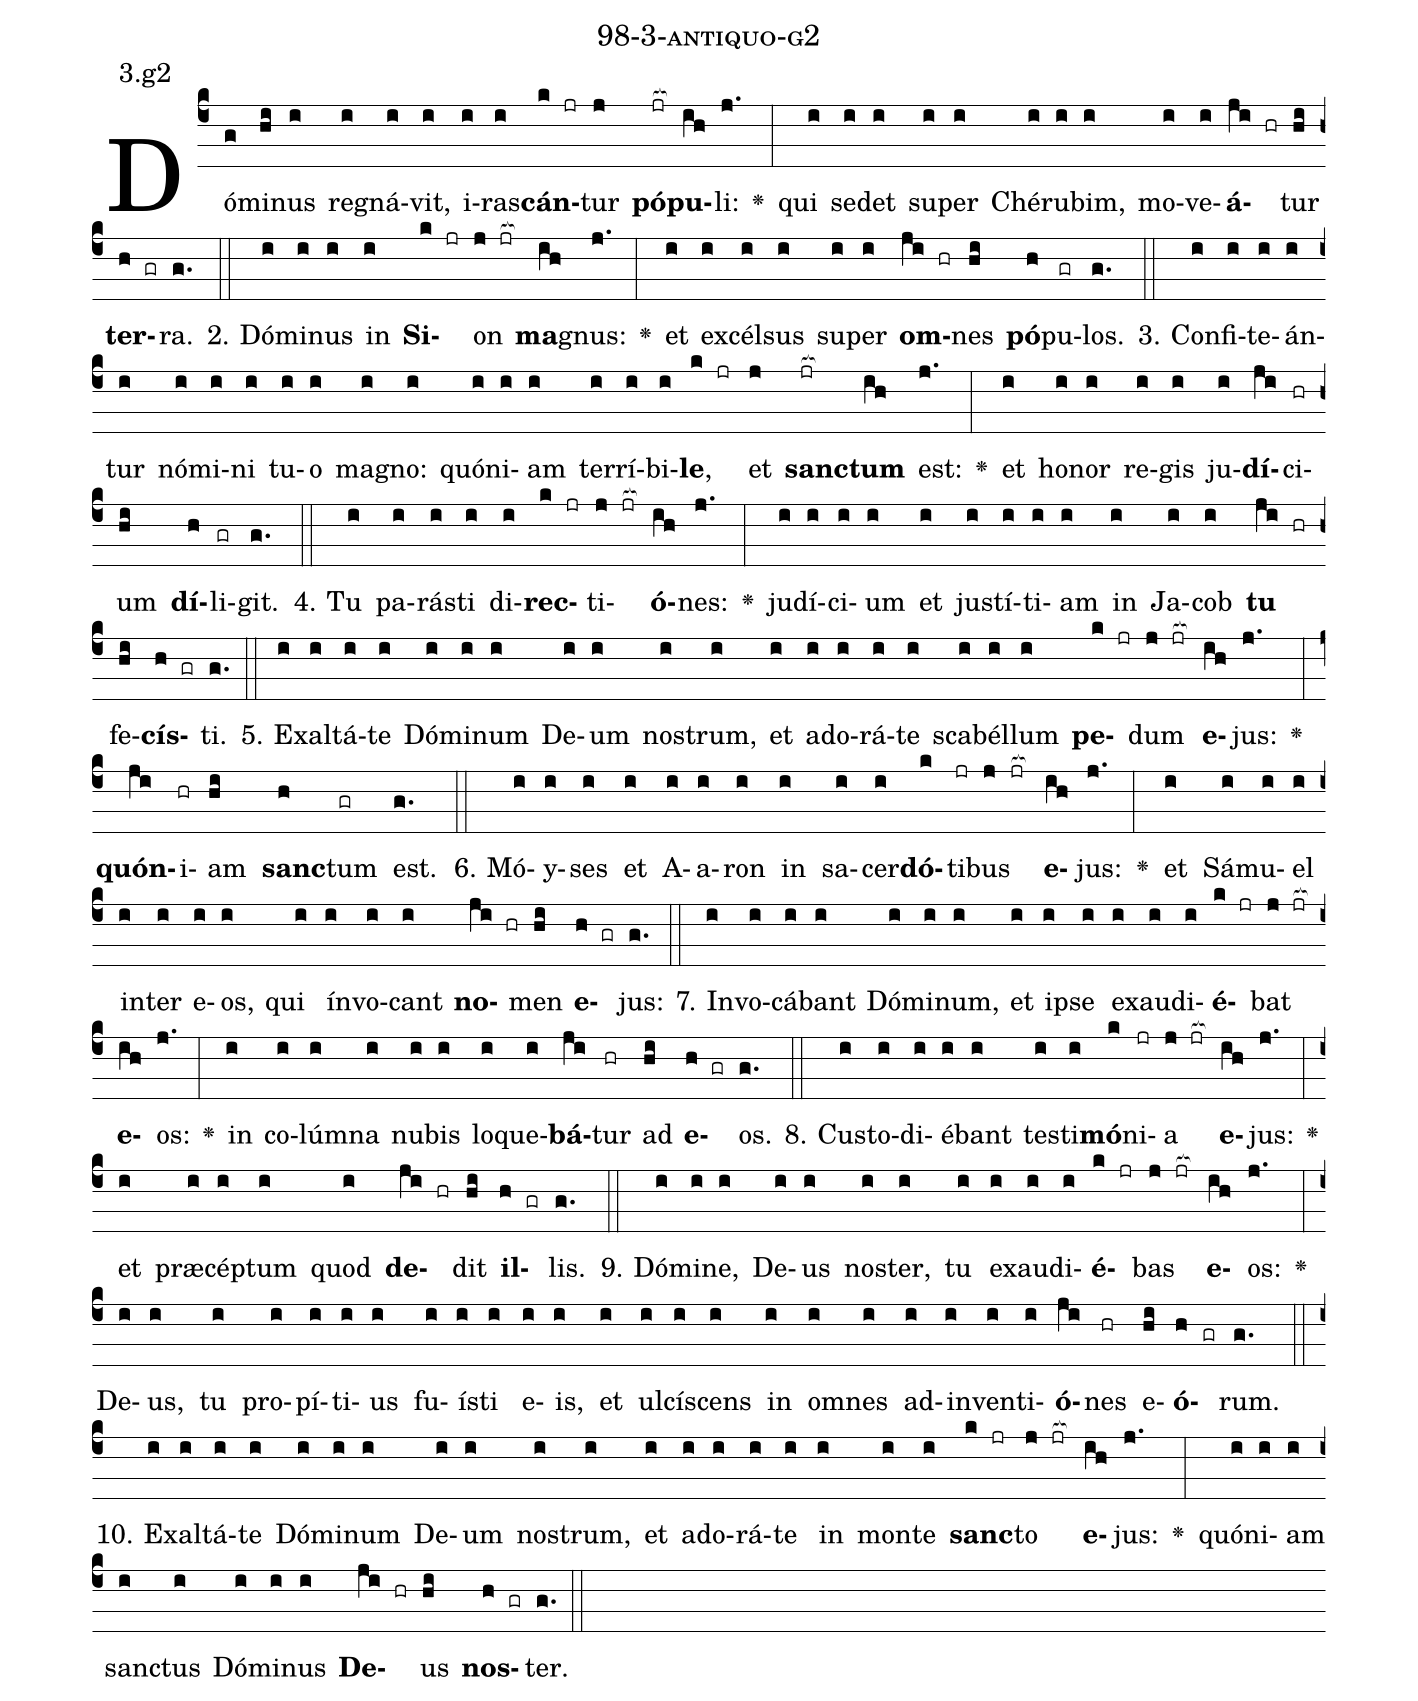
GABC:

name: 98-3-antiquo-g2;
annotation: 3.g2;
%%
(c4)Dó(g)mi(hi)nus(i) re(i)gná(i)vit,(i) i(i)ras(i)<b>cán</b>(k jr)tur(j) <b>pó</b>(jr[ocb:1{])<b>pu</b>(ih[ocb:0}])li:(j.) <v>\greheightstar</v>(:) qui(i) se(i)det(i) su(i)per(i) Ché(i)ru(i)bim,(i) mo(i)ve(i)<b>á</b>(ji hr)tur(hi) <b>ter</b>(h gr)ra.(g.) (::)
2. Dó(i)mi(i)nus(i) in(i) <b>Si</b>(k jr)on(j jr[ocb:1{]) <b>ma</b>(ih[ocb:0}])gnus:(j.) <v>\greheightstar</v>(:) et(i) ex(i)cél(i)sus(i) su(i)per(i) <b>om</b>(ji hr)nes(hi) <b>pó</b>(h)pu(gr)los.(g.) (::)
3. Con(i)fi(i)te(i)án(i)tur(i) nó(i)mi(i)ni(i) tu(i)o(i) ma(i)gno:(i) quón(i)i(i)am(i) ter(i)rí(i)bi(i)<b>le</b>,(k jr) et(j) <b>sanc</b>(jr[ocb:1{])<b>tum</b>(ih[ocb:0}]) est:(j.) <v>\greheightstar</v>(:) et(i) ho(i)nor(i) re(i)gis(i) ju(i)<b>dí</b>(ji)ci(hr)um(hi) <b>dí</b>(h)li(gr)git.(g.) (::)
4. Tu(i) pa(i)rás(i)ti(i) di(i)<b>rec</b>(k jr)ti(j jr[ocb:1{])<b>ó</b>(ih[ocb:0}])nes:(j.) <v>\greheightstar</v>(:) ju(i)dí(i)ci(i)um(i) et(i) jus(i)tí(i)ti(i)am(i) in(i) Ja(i)cob(i) <b>tu</b>(ji hr) fe(hi)<b>cís</b>(h gr)ti.(g.) (::)
5. Ex(i)al(i)tá(i)te(i) Dó(i)mi(i)num(i) De(i)um(i) nos(i)trum,(i) et(i) ad(i)o(i)rá(i)te(i) sca(i)bél(i)lum(i) <b>pe</b>(k jr)dum(j jr[ocb:1{]) <b>e</b>(ih[ocb:0}])jus:(j.) <v>\greheightstar</v>(:) <b>quón</b>(ji)i(hr)am(hi) <b>sanc</b>(h)tum(gr) est.(g.) (::)
6. Mó(i)y(i)ses(i) et(i) A(i)a(i)ron(i) in(i) sa(i)cer(i)<b>dó</b>(k)ti(jr)bus(j jr[ocb:1{]) <b>e</b>(ih[ocb:0}])jus:(j.) <v>\greheightstar</v>(:) et(i) Sá(i)mu(i)el(i) in(i)ter(i) e(i)os,(i) qui(i) ín(i)vo(i)cant(i) <b>no</b>(ji hr)men(hi) <b>e</b>(h gr)jus:(g.) (::)
7. In(i)vo(i)cá(i)bant(i) Dó(i)mi(i)num,(i) et(i) ip(i)se(i) ex(i)au(i)di(i)<b>é</b>(k jr)bat(j jr[ocb:1{]) <b>e</b>(ih[ocb:0}])os:(j.) <v>\greheightstar</v>(:) in(i) co(i)lúm(i)na(i) nu(i)bis(i) lo(i)que(i)<b>bá</b>(ji)tur(hr) ad(hi) <b>e</b>(h gr)os.(g.) (::)
8. Cus(i)to(i)di(i)é(i)bant(i) tes(i)ti(i)<b>mó</b>(k)ni(jr)a(j jr[ocb:1{]) <b>e</b>(ih[ocb:0}])jus:(j.) <v>\greheightstar</v>(:) et(i) præ(i)cép(i)tum(i) quod(i) <b>de</b>(ji hr)dit(hi) <b>il</b>(h gr)lis.(g.) (::)
9. Dó(i)mi(i)ne,(i) De(i)us(i) nos(i)ter,(i) tu(i) ex(i)au(i)di(i)<b>é</b>(k jr)bas(j jr[ocb:1{]) <b>e</b>(ih[ocb:0}])os:(j.) <v>\greheightstar</v>(:) De(i)us,(i) tu(i) pro(i)pí(i)ti(i)us(i) fu(i)ís(i)ti(i) e(i)is,(i) et(i) ul(i)cí(i)scens(i) in(i) om(i)nes(i) ad(i)in(i)ven(i)ti(i)<b>ó</b>(ji)nes(hr) e(hi)<b>ó</b>(h gr)rum.(g.) (::)
10. Ex(i)al(i)tá(i)te(i) Dó(i)mi(i)num(i) De(i)um(i) nos(i)trum,(i) et(i) ad(i)o(i)rá(i)te(i) in(i) mon(i)te(i) <b>sanc</b>(k jr)to(j jr[ocb:1{]) <b>e</b>(ih[ocb:0}])jus:(j.) <v>\greheightstar</v>(:) quón(i)i(i)am(i) sanc(i)tus(i) Dó(i)mi(i)nus(i) <b>De</b>(ji hr)us(hi) <b>nos</b>(h gr)ter.(g.) (::)
